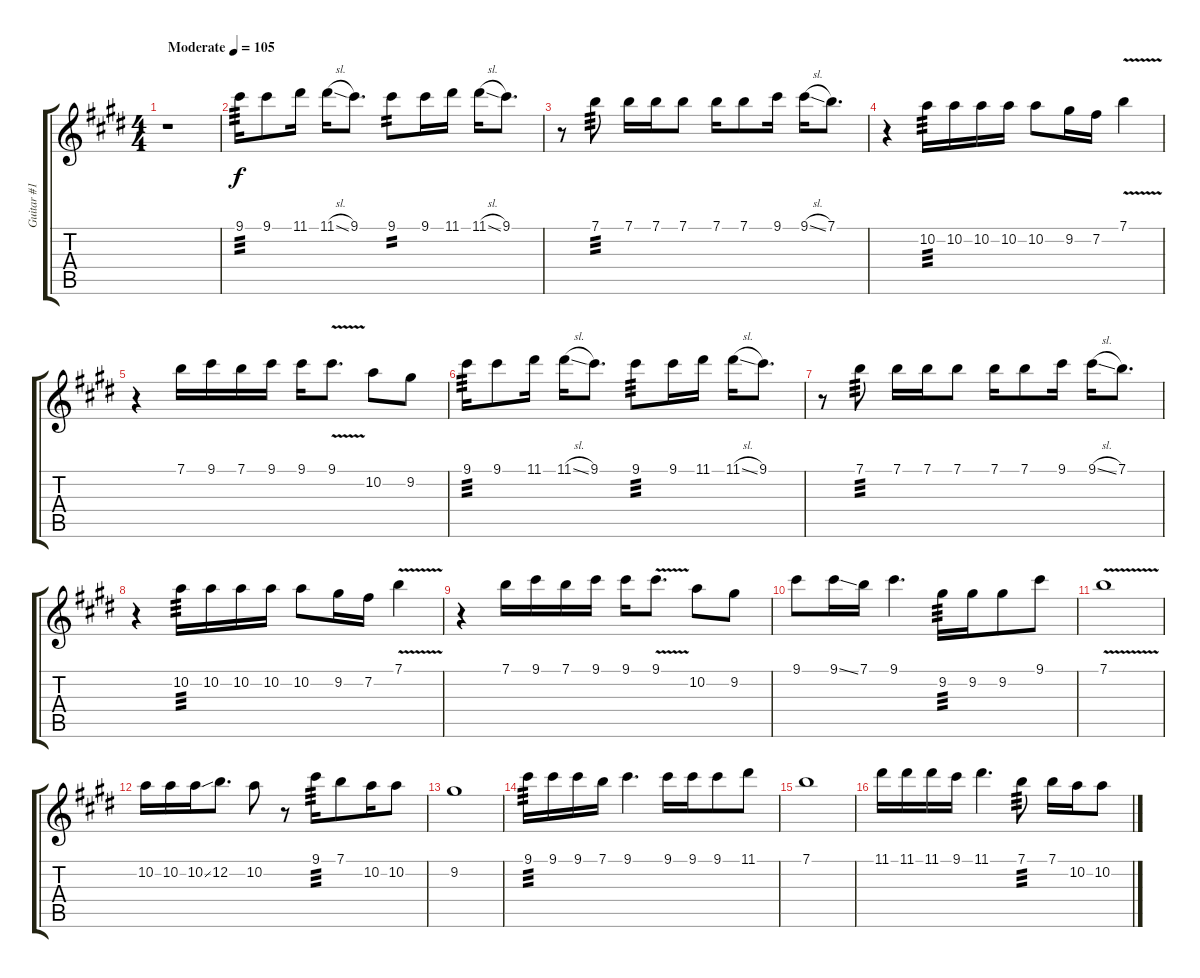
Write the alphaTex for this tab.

\track ("Guitar #1 > Melody" "Guitar #1 ") {instrument acousticguitarsteel}
\staff {score tabs}
\tuning (E4 B3 G3 D3 A2 E2) {hide}
\ts (4 4)
\tempo (105 "Moderate")
\clef g2
\ks e
r.1{dy f instrument acousticguitarsteel} |
9.1.16{tp 3} 9.1.8 11.1.16 11.1{sl}.16 9.1.8{d} 9.1.8{tp 2} 9.1.16 11.1.16 11.1{sl}.16 9.1.8{d} |
r.8 7.1.8{tp 3} 7.1.16 7.1.16 7.1.8 7.1.16 7.1.8 9.1.16 9.1{sl}.16 7.1.8{d} |
r.4 10.2.16{tp 3} 10.2.16 10.2.16 10.2.16 10.2.8 9.2.16 7.2.16 7.1{v}.4 |
r.4 7.1.16 9.1.16 7.1.16 9.1.16 9.1.16 9.1{v}.8{d} 10.2.8 9.2.8 |
9.1.16{tp 3} 9.1.8 11.1.16 11.1{sl}.16 9.1.8{d} 9.1.8{tp 3} 9.1.16 11.1.16 11.1{sl}.16 9.1.8{d} |
r.8 7.1.8{tp 3} 7.1.16 7.1.16 7.1.8 7.1.16 7.1.8 9.1.16 9.1{sl}.16 7.1.8{d} |
r.4 10.2.16{tp 3} 10.2.16 10.2.16 10.2.16 10.2.8 9.2.16 7.2.16 7.1{v}.4 |
r.4 7.1.16 9.1.16 7.1.16 9.1.16 9.1.16 9.1{v}.8{d} 10.2.8 9.2.8 |
9.1.8 9.1{ss}.16 7.1.16 9.1.4{d} 9.2.16{tp 3} 9.2.16{beam merge} 9.2.8 9.1.8 |
7.1{v}.1 |
10.2.16 10.2.16 10.2{ss}.16 12.2.8{d} 10.2.8 r.8 9.1.16{tp 3} 7.1.8{beam merge} 10.2.16 10.2.8 |
9.2.1 |
9.1.16{tp 3} 9.1.16 9.1.16 7.1.16 9.1.4{d} 9.1.16 9.1.16{beam merge} 9.1.8 11.1.8 |
7.1.1 |
11.1.16 11.1.16 11.1.16 9.1.16 11.1.4{d} 7.1.8{tp 3} 7.1.16 10.2.16 10.2.8
